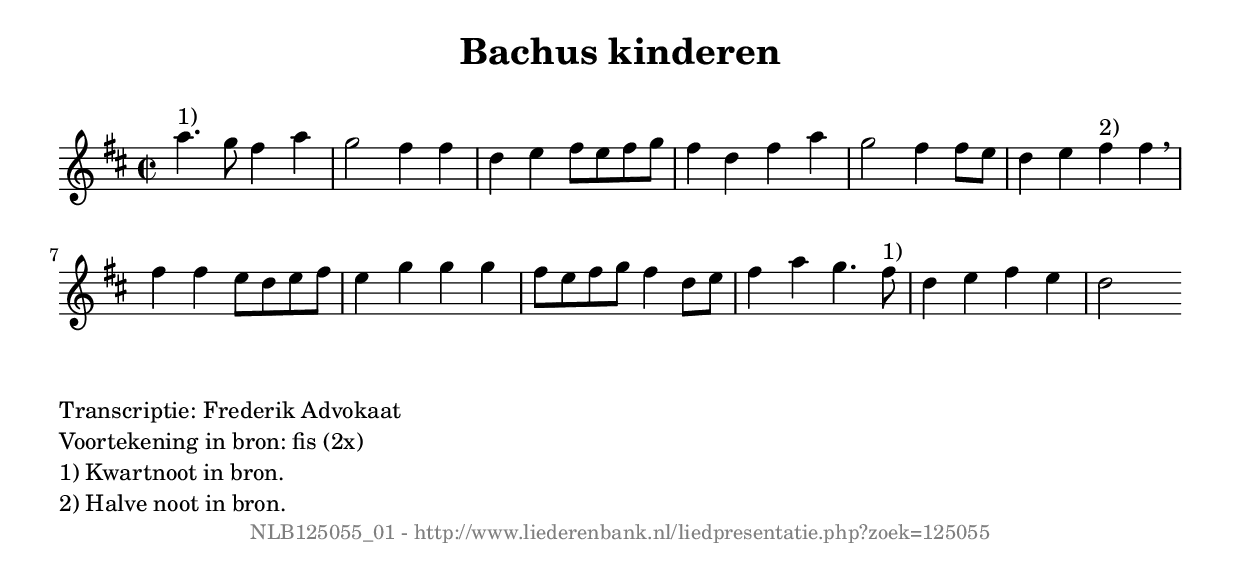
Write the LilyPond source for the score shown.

%
% produced by wce2krn 1.64 (7 June 2014)
%
\version"2.16"
#(append! paper-alist '(("long" . (cons (* 210 mm) (* 2000 mm)))))
#(set-default-paper-size "long")
sb = {\breathe}
mBreak = {\breathe }
bBreak = {\breathe }
x = {\once\override NoteHead #'style = #'cross }
gl=\glissando
itime={\override Staff.TimeSignature #'stencil = ##f }
ficta = {\once\set suggestAccidentals = ##t}
fine = {\once\override Score.RehearsalMark #'self-alignment-X = #1 \mark \markup {\italic{Fine}}}
dc = {\once\override Score.RehearsalMark #'self-alignment-X = #1 \mark \markup {\italic{D.C.}}}
dcf = {\once\override Score.RehearsalMark #'self-alignment-X = #1 \mark \markup {\italic{D.C. al Fine}}}
dcc = {\once\override Score.RehearsalMark #'self-alignment-X = #1 \mark \markup {\italic{D.C. al Coda}}}
ds = {\once\override Score.RehearsalMark #'self-alignment-X = #1 \mark \markup {\italic{D.S.}}}
dsf = {\once\override Score.RehearsalMark #'self-alignment-X = #1 \mark \markup {\italic{D.S. al Fine}}}
dsc = {\once\override Score.RehearsalMark #'self-alignment-X = #1 \mark \markup {\italic{D.S. al Coda}}}
pv = {\set Score.repeatCommands = #'((volta "1"))}
sv = {\set Score.repeatCommands = #'((volta "2"))}
tv = {\set Score.repeatCommands = #'((volta "3"))}
qv = {\set Score.repeatCommands = #'((volta "4"))}
xv = {\set Score.repeatCommands = #'((volta #f))}
\header{ tagline = ""
title = "Bachus kinderen"
}
\score {{
\key d \major
\relative g'
{
\set melismaBusyProperties = #'()
\time 2/2
\tempo 4=120
\override Score.MetronomeMark #'transparent = ##t
\override Score.RehearsalMark #'break-visibility = #(vector #t #t #f)
a'4.^"1)" g8 fis4 a g2 fis4 fis d e fis8 e fis g fis4 d fis a g2 fis4 fis8 e d4 e fis4^"2)" fis4 \mBreak \bar "|"
fis4 fis e8 d e fis e4 g g g fis8 e fis g fis4 d8 e fis4 a g4. fis8^"1)" d4 e fis e d2 s4 \bar ":|:"
 }}
 \midi { }
 \layout {
            indent = 0.0\cm
}
}
\markup { \wordwrap-string #" 
Transcriptie: Frederik Advokaat

Voortekening in bron: fis (2x)

1) Kwartnoot in bron.

2) Halve noot in bron.
"}
\markup { \vspace #0 } \markup { \with-color #grey \fill-line { \center-column { \smaller "NLB125055_01 - http://www.liederenbank.nl/liedpresentatie.php?zoek=125055" } } }
